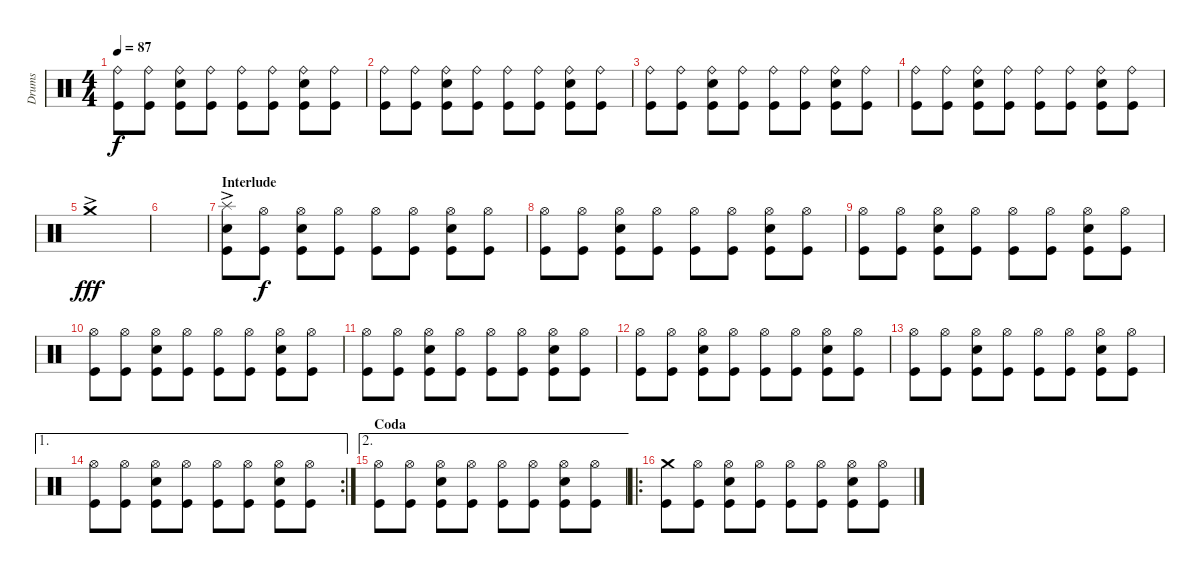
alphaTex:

\track ("Drums" "Drums") {instrument percussion}
\staff {score}
\articulation defaults
\ts (4 4)
\tempo 87
\clef neutral
\ks c
("Ride (bell)" "Kick (hit)").8{dy f} ("Ride (bell)" "Kick (hit)").8 ("Ride (bell)" "Snare (hit) 2" "Kick (hit)").8 ("Ride (bell)" "Kick (hit)").8 ("Ride (bell)" "Kick (hit)").8 ("Ride (bell)" "Kick (hit)").8 ("Ride (bell)" "Snare (hit) 2" "Kick (hit)").8 ("Ride (bell)" "Kick (hit)").8 |
("Ride (bell)" "Kick (hit)").8 ("Ride (bell)" "Kick (hit)").8 ("Ride (bell)" "Snare (hit) 2" "Kick (hit)").8 ("Ride (bell)" "Kick (hit)").8 ("Ride (bell)" "Kick (hit)").8 ("Ride (bell)" "Kick (hit)").8 ("Ride (bell)" "Snare (hit) 2" "Kick (hit)").8 ("Ride (bell)" "Kick (hit)").8 |
("Ride (bell)" "Kick (hit)").8 ("Ride (bell)" "Kick (hit)").8 ("Ride (bell)" "Snare (hit) 2" "Kick (hit)").8 ("Ride (bell)" "Kick (hit)").8 ("Ride (bell)" "Kick (hit)").8 ("Ride (bell)" "Kick (hit)").8 ("Ride (bell)" "Snare (hit) 2" "Kick (hit)").8 ("Ride (bell)" "Kick (hit)").8 |
("Ride (bell)" "Kick (hit)").8 ("Ride (bell)" "Kick (hit)").8 ("Ride (bell)" "Snare (hit) 2" "Kick (hit)").8 ("Ride (bell)" "Kick (hit)").8 ("Ride (bell)" "Kick (hit)").8 ("Ride (bell)" "Kick (hit)").8 ("Ride (bell)" "Snare (hit) 2" "Kick (hit)").8 ("Ride (bell)" "Kick (hit)").8 |
"Crash medium (hit)"{ac}.1{dy fff} |
|
\section ("" "Interlude")
("Splash (hit)" "Snare (hit) 2"{ac} "Kick (hit)").8 ("Hi-Hat (open)" "Kick (hit)").8{dy f} ("Hi-Hat (open)" "Snare (hit) 2" "Kick (hit)").8 ("Hi-Hat (open)" "Kick (hit)").8 ("Hi-Hat (open)" "Kick (hit)").8 ("Hi-Hat (open)" "Kick (hit)").8 ("Hi-Hat (open)" "Snare (hit) 2" "Kick (hit)").8 ("Hi-Hat (open)" "Kick (hit)").8 |
("Hi-Hat (open)" "Kick (hit)").8 ("Hi-Hat (open)" "Kick (hit)").8 ("Hi-Hat (open)" "Snare (hit) 2" "Kick (hit)").8 ("Hi-Hat (open)" "Kick (hit)").8 ("Hi-Hat (open)" "Kick (hit)").8 ("Hi-Hat (open)" "Kick (hit)").8 ("Hi-Hat (open)" "Snare (hit) 2" "Kick (hit)").8 ("Hi-Hat (open)" "Kick (hit)").8 |
("Hi-Hat (open)" "Kick (hit)").8 ("Hi-Hat (open)" "Kick (hit)").8 ("Hi-Hat (open)" "Snare (hit) 2" "Kick (hit)").8 ("Hi-Hat (open)" "Kick (hit)").8 ("Hi-Hat (open)" "Kick (hit)").8 ("Hi-Hat (open)" "Kick (hit)").8 ("Hi-Hat (open)" "Snare (hit) 2" "Kick (hit)").8 ("Hi-Hat (open)" "Kick (hit)").8 |
("Hi-Hat (open)" "Kick (hit)").8 ("Hi-Hat (open)" "Kick (hit)").8 ("Hi-Hat (open)" "Snare (hit) 2" "Kick (hit)").8 ("Hi-Hat (open)" "Kick (hit)").8 ("Hi-Hat (open)" "Kick (hit)").8 ("Hi-Hat (open)" "Kick (hit)").8 ("Hi-Hat (open)" "Snare (hit) 2" "Kick (hit)").8 ("Hi-Hat (open)" "Kick (hit)").8 |
("Hi-Hat (open)" "Kick (hit)").8 ("Hi-Hat (open)" "Kick (hit)").8 ("Hi-Hat (open)" "Snare (hit) 2" "Kick (hit)").8 ("Hi-Hat (open)" "Kick (hit)").8 ("Hi-Hat (open)" "Kick (hit)").8 ("Hi-Hat (open)" "Kick (hit)").8 ("Hi-Hat (open)" "Snare (hit) 2" "Kick (hit)").8 ("Hi-Hat (open)" "Kick (hit)").8 |
("Hi-Hat (open)" "Kick (hit)").8 ("Hi-Hat (open)" "Kick (hit)").8 ("Hi-Hat (open)" "Snare (hit) 2" "Kick (hit)").8 ("Hi-Hat (open)" "Kick (hit)").8 ("Hi-Hat (open)" "Kick (hit)").8 ("Hi-Hat (open)" "Kick (hit)").8 ("Hi-Hat (open)" "Snare (hit) 2" "Kick (hit)").8 ("Hi-Hat (open)" "Kick (hit)").8 |
("Hi-Hat (open)" "Kick (hit)").8 ("Hi-Hat (open)" "Kick (hit)").8 ("Hi-Hat (open)" "Snare (hit) 2" "Kick (hit)").8 ("Hi-Hat (open)" "Kick (hit)").8 ("Hi-Hat (open)" "Kick (hit)").8 ("Hi-Hat (open)" "Kick (hit)").8 ("Hi-Hat (open)" "Snare (hit) 2" "Kick (hit)").8 ("Hi-Hat (open)" "Kick (hit)").8 |
\ae 1
\rc 2
("Hi-Hat (open)" "Kick (hit)").8 ("Hi-Hat (open)" "Kick (hit)").8 ("Hi-Hat (open)" "Snare (hit) 2" "Kick (hit)").8 ("Hi-Hat (open)" "Kick (hit)").8 ("Hi-Hat (open)" "Kick (hit)").8 ("Hi-Hat (open)" "Kick (hit)").8 ("Hi-Hat (open)" "Snare (hit) 2" "Kick (hit)").8 ("Hi-Hat (open)" "Kick (hit)").8 |
\ae 2
\section ("" "Coda")
("Hi-Hat (open)" "Kick (hit)").8 ("Hi-Hat (open)" "Kick (hit)").8 ("Hi-Hat (open)" "Snare (hit) 2" "Kick (hit)").8 ("Hi-Hat (open)" "Kick (hit)").8 ("Hi-Hat (open)" "Kick (hit)").8 ("Hi-Hat (open)" "Kick (hit)").8 ("Hi-Hat (open)" "Snare (hit) 2" "Kick (hit)").8 ("Hi-Hat (open)" "Kick (hit)").8 |
\ro
("Crash medium (hit)" "Kick (hit)").8 ("Hi-Hat (open)" "Kick (hit)").8 ("Hi-Hat (open)" "Snare (hit) 2" "Kick (hit)").8 ("Hi-Hat (open)" "Kick (hit)").8 ("Hi-Hat (open)" "Kick (hit)").8 ("Hi-Hat (open)" "Kick (hit)").8 ("Hi-Hat (open)" "Snare (hit) 2" "Kick (hit)").8 ("Hi-Hat (open)" "Kick (hit)").8
